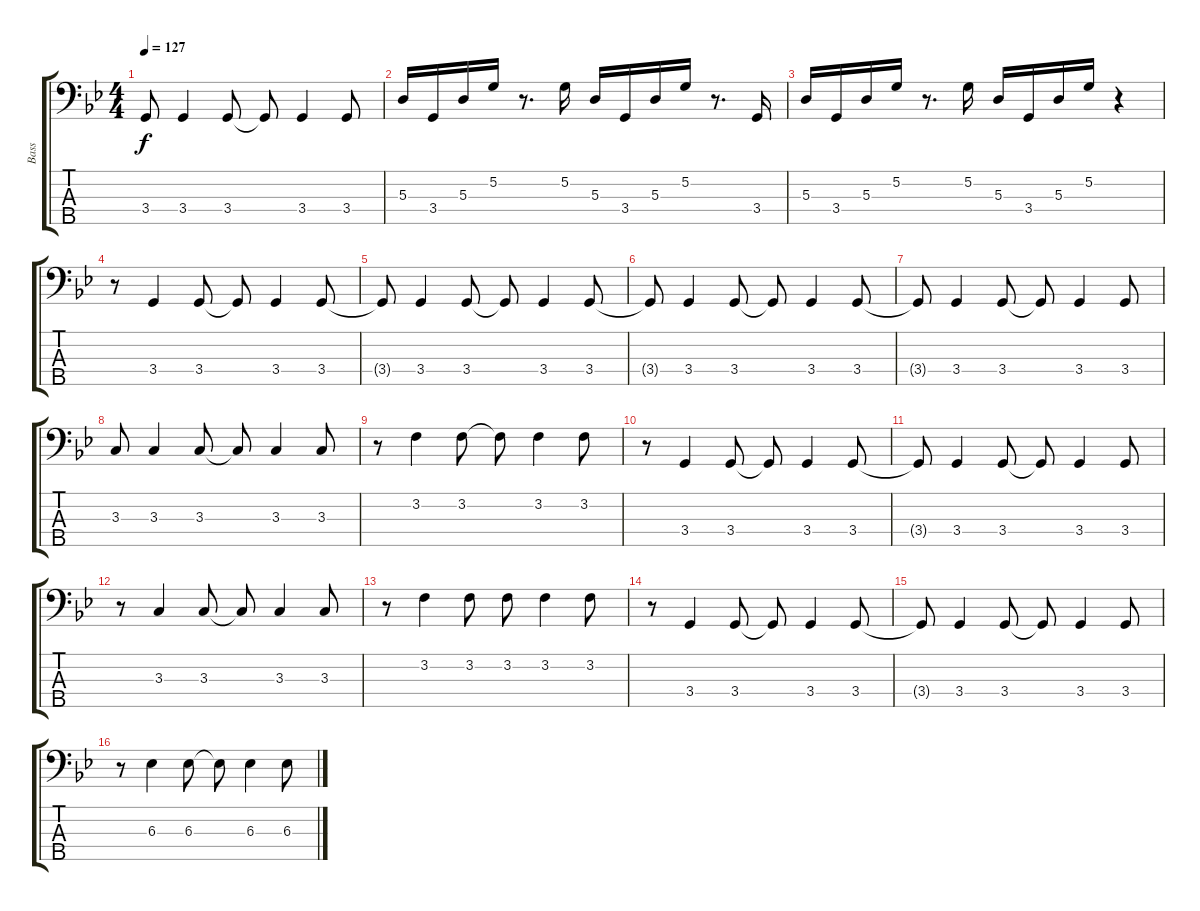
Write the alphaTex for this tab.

\track ("Bass" "Bass") {instrument electricbasspick}
\staff {score tabs}
\tuning (G2 D2 A1 E1 B0) {hide}
\ts (4 4)
\tempo 127
\clef f4
\ks bb
3.4{t}.8{dy f} 3.4.4 3.4.8 3.4{t}.8 3.4.4 3.4.8 |
5.3.16 3.4.16 5.3.16 5.2.16 r.8{d} 5.2.16 5.3.16 3.4.16 5.3.16 5.2.16 r.8{d} 3.4.16 |
5.3.16 3.4.16 5.3.16 5.2.16 r.8{d} 5.2.16 5.3.16 3.4.16 5.3.16 5.2.16 r.4 |
r.8 3.4.4 3.4.8 3.4{t}.8 3.4.4 3.4.8 |
3.4{t}.8 3.4.4 3.4.8 3.4{t}.8 3.4.4 3.4.8 |
3.4{t}.8 3.4.4 3.4.8 3.4{t}.8 3.4.4 3.4.8 |
3.4{t}.8 3.4.4 3.4.8 3.4{t}.8 3.4.4 3.4.8 |
3.3.8 3.3.4 3.3.8 3.3{t}.8 3.3.4 3.3.8 |
r.8 3.2.4 3.2.8 3.2{t}.8 3.2.4 3.2.8 |
r.8 3.4.4 3.4.8 3.4{t}.8 3.4.4 3.4.8 |
3.4{t}.8 3.4.4 3.4.8 3.4{t}.8 3.4.4 3.4.8 |
r.8 3.3.4 3.3.8 3.3{t}.8 3.3.4 3.3.8 |
r.8 3.2.4 3.2.8 3.2.8 3.2.4 3.2.8 |
r.8 3.4.4 3.4.8 3.4{t}.8 3.4.4 3.4.8 |
3.4{t}.8 3.4.4 3.4.8 3.4{t}.8 3.4.4 3.4.8 |
r.8 6.3.4 6.3.8 6.3{t}.8 6.3.4 6.3.8
